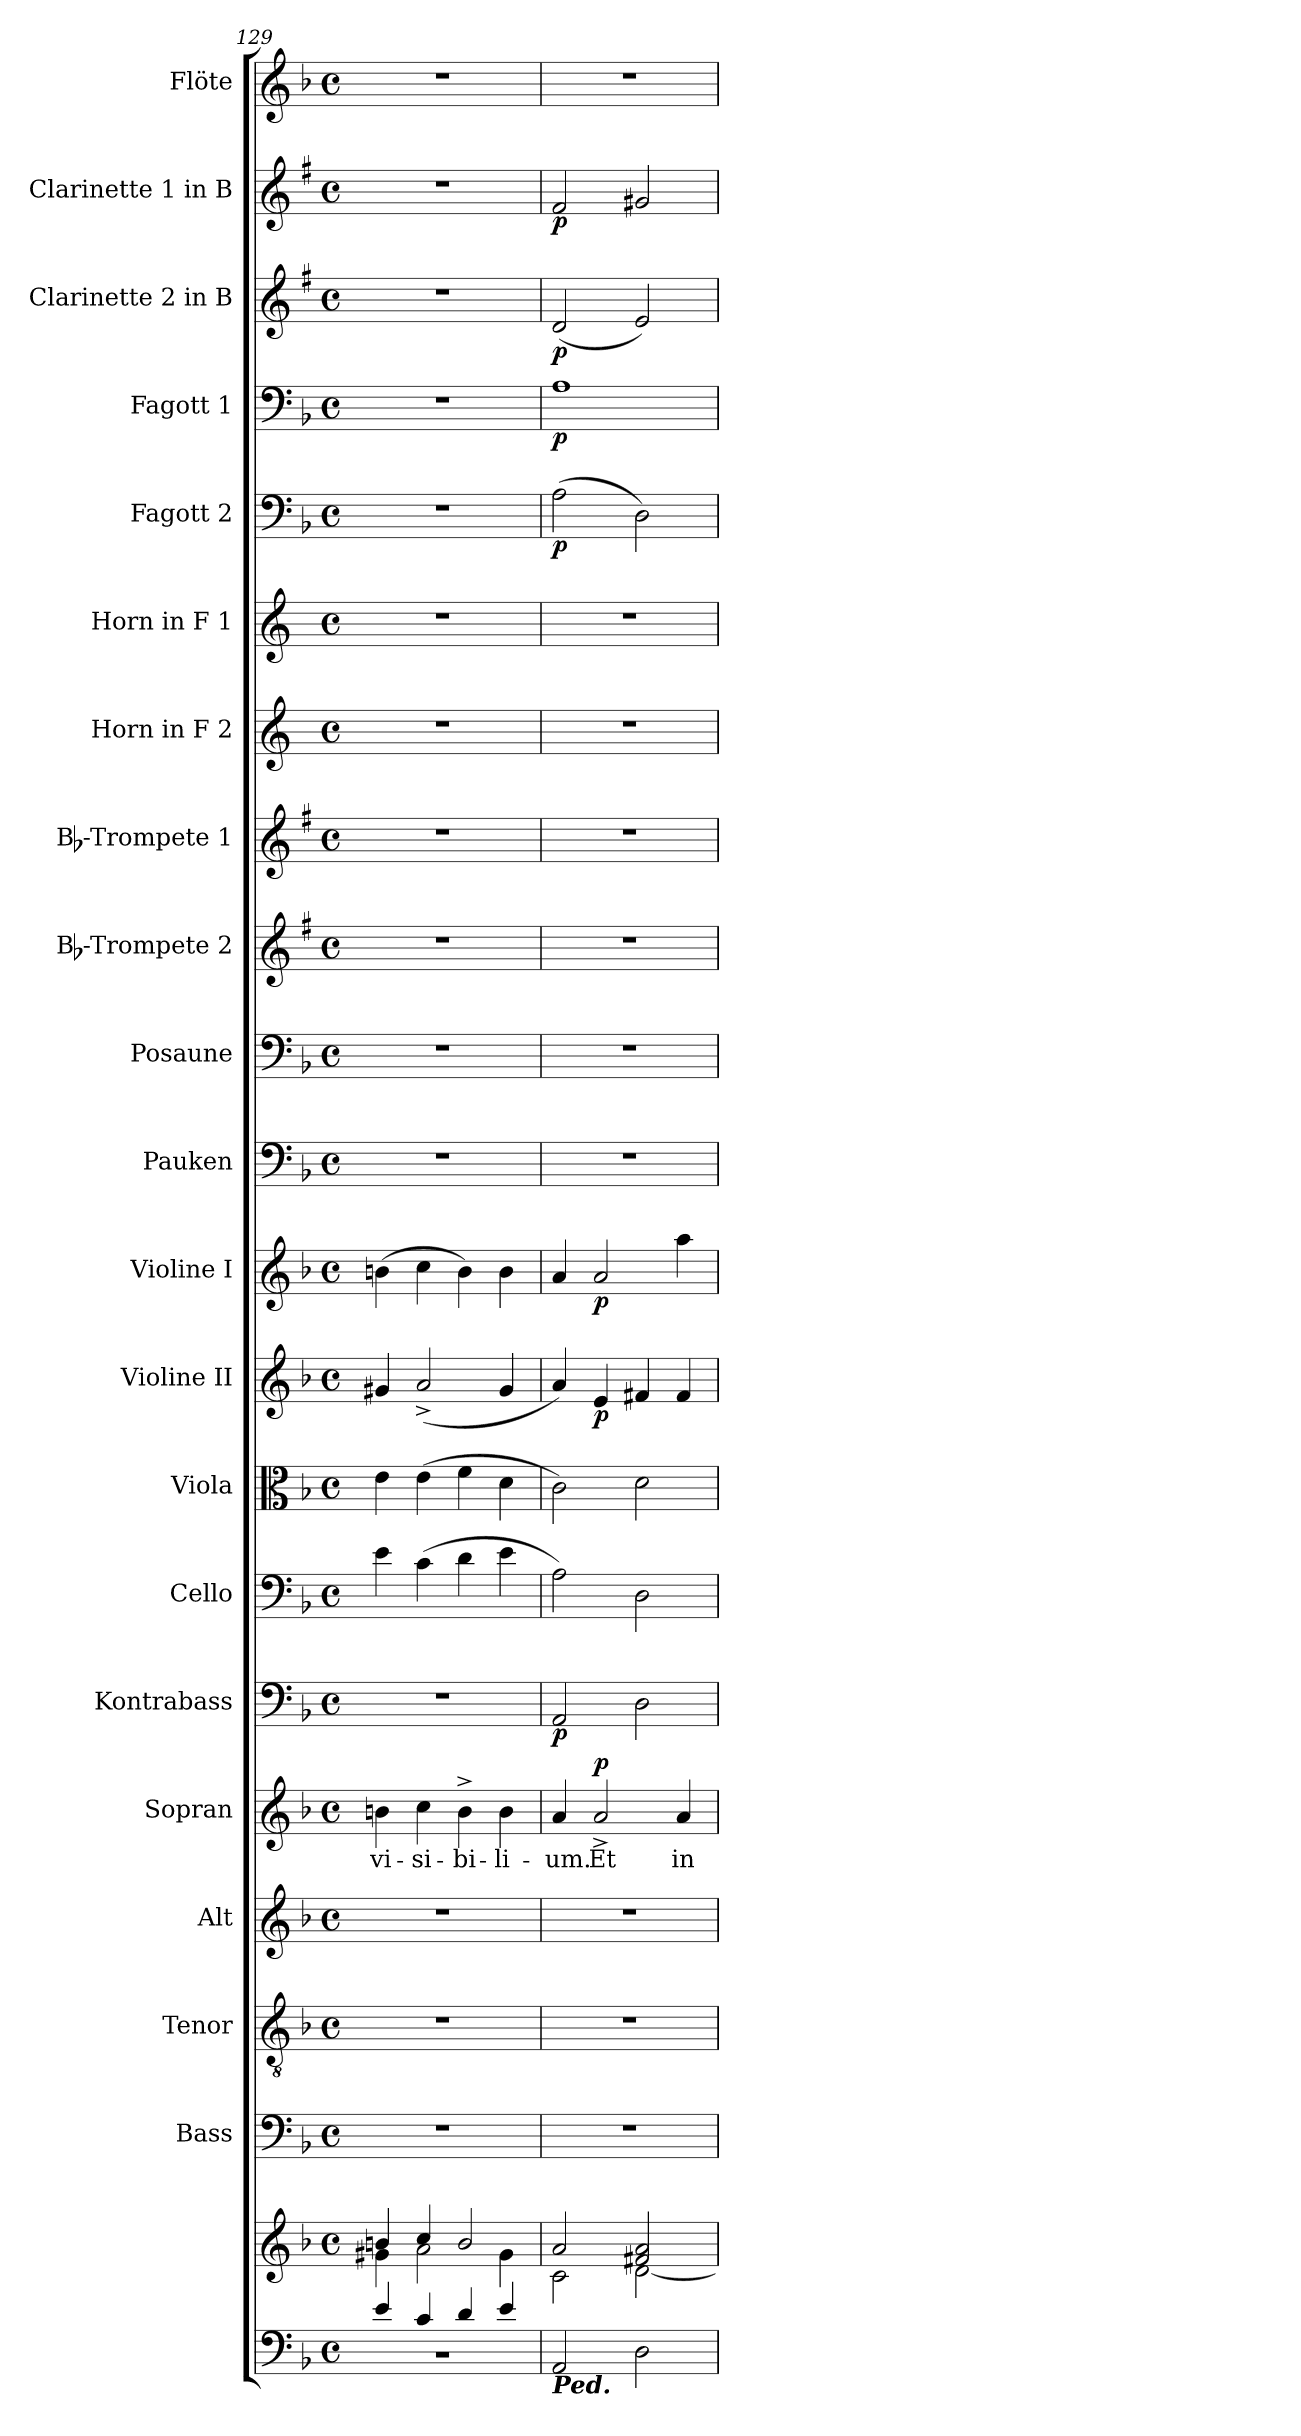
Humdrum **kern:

**kern	**kern	**kern	**kern	**kern	**kern	**text	**dynam	**kern	**dynam	**kern	**kern	**kern	**dynam	**kern	**dynam	**kern	**kern	**kern	**kern	**kern	**kern	**kern	**dynam	**kern	**dynam	**kern	**dynam	**kern	**dynam	**kern
*part21	*part21	*part20	*part19	*part18	*part17	*part17	*part17	*part16	*part16	*part15	*part14	*part13	*part13	*part12	*part12	*part11	*part10	*part9	*part8	*part7	*part6	*part5	*part5	*part4	*part4	*part3	*part3	*part2	*part2	*part1
*staff22	*staff21	*staff20	*staff19	*staff18	*staff17	*staff17	*staff17	*staff16	*staff16	*staff15	*staff14	*staff13	*staff13	*staff12	*staff12	*staff11	*staff10	*staff9	*staff8	*staff7	*staff6	*staff5	*staff5	*staff4	*staff4	*staff3	*staff3	*staff2	*staff2	*staff1
*	*	*I"Bass	*I"Tenor	*I"Alt	*I"Sopran	*	*	*I"Kontrabass	*	*I"Cello	*I"Viola	*I"Violine II	*	*I"Violine I	*	*I"Pauken	*I"Posaune	*I"Bb-Trompete 2	*I"Bb-Trompete 1	*I"Horn in F 2	*I"Horn in F 1	*I"Fagott 2	*	*I"Fagott 1	*	*I"Clarinette 2 in B	*	*I"Clarinette 1 in B	*	*I"Flöte
*	*	*I'B.	*I'T.	*I'A.	*I'S.	*	*	*I'Kb.	*	*	*I'Vla.	*I'Vl. II	*	*I'Vl. I	*	*I'Pk.	*I'Pos.	*I'Bb Trp. 2	*I'Bb Trp. 1	*	*	*I'Fg. 2	*	*I'Fg. 1	*	*I'Clar. 2	*	*I'Clar.1	*	*I'Fl.
*clefF4	*clefG2	*clefF4	*clefGv2	*clefG2	*clefG2	*	*	*clefF4	*	*clefF4	*clefC3	*clefG2	*	*clefG2	*	*clefF4	*clefF4	*clefG2	*clefG2	*clefG2	*clefG2	*clefF4	*	*clefF4	*	*clefG2	*	*clefG2	*	*clefG2
*	*	*	*	*	*	*	*	*ITrd7c12	*	*	*	*	*	*	*	*	*	*ITrd1c2	*ITrd1c2	*ITrd4c7	*ITrd4c7	*	*	*	*	*ITrd1c2	*	*ITrd1c2	*	*
*k[b-]	*k[b-]	*k[b-]	*k[b-]	*k[b-]	*k[b-]	*	*	*k[b-]	*	*k[b-]	*k[b-]	*k[b-]	*	*k[b-]	*	*k[b-]	*k[b-]	*k[b-]	*k[b-]	*k[b-]	*k[b-]	*k[b-]	*	*k[b-]	*	*k[b-]	*	*k[b-]	*	*k[b-]
*F:	*F:	*F:	*F:	*F:	*F:	*	*	*F:	*	*F:	*F:	*F:	*	*F:	*	*F:	*F:	*F:	*F:	*F:	*F:	*F:	*	*F:	*	*F:	*	*F:	*	*F:
*M4/4	*M4/4	*M4/4	*M4/4	*M4/4	*M4/4	*	*	*M4/4	*	*M4/4	*M4/4	*M4/4	*	*M4/4	*	*M4/4	*M4/4	*M4/4	*M4/4	*M4/4	*M4/4	*M4/4	*	*M4/4	*	*M4/4	*	*M4/4	*	*M4/4
*met(c)	*met(c)	*met(c)	*met(c)	*met(c)	*met(c)	*	*	*met(c)	*	*met(c)	*met(c)	*met(c)	*	*met(c)	*	*met(c)	*met(c)	*met(c)	*met(c)	*met(c)	*met(c)	*met(c)	*	*met(c)	*	*met(c)	*	*met(c)	*	*met(c)
=129	=129	=129	=129	=129	=129	=129	=129	=129	=129	=129	=129	=129	=129	=129	=129	=129	=129	=129	=129	=129	=129	=129	=129	=129	=129	=129	=129	=129	=129	=129
*^	*^	*	*	*	*	*	*	*	*	*	*	*	*	*	*	*	*	*	*	*	*	*	*	*	*	*	*	*	*	*
!	!	!	!	!	!	!	!	!LO:LY:b	!	!	!	!	!	!	!	!	!	!	!	!	!	!	!	!	!	!	!	!	!	!	!	!
4e/	1r	4bn/	4g#X\	1r	1r	1r	4bn\	-vi-	.	1r	.	4e\	4e\	4g#X/	.	(>4bn\	.	1r	1r	1r	1r	1r	1r	1r	.	1r	.	1r	.	1r	.	1r
!	!	!	!	!	!	!	!	!LO:LY:b	!	!	!	!	!	!	!	!	!	!	!	!	!	!	!	!	!	!	!	!	!	!	!	!
4c/	.	4cc/	2a\	.	.	.	4cc\	-si-	.	.	.	(>4c\	(>4e\	(<2a^</	.	4cc\	.	.	.	.	.	.	.	.	.	.	.	.	.	.	.	.
!	!	!	!	!	!	!	!	!LO:LY:b	!	!	!	!	!	!	!	!	!	!	!	!	!	!	!	!	!	!	!	!	!	!	!	!
4d/	.	2b/	.	.	.	.	4b^>\	-bi-	.	.	.	4d\	4f\	.	.	4b\)	.	.	.	.	.	.	.	.	.	.	.	.	.	.	.	.
!	!	!	!	!	!	!	!	!LO:LY:b	!	!	!	!	!	!	!	!	!	!	!	!	!	!	!	!	!	!	!	!	!	!	!	!
4e/	.	.	4g#\	.	.	.	4b\	-li-	.	.	.	4e\	4d\	4g#/	.	4b\	.	.	.	.	.	.	.	.	.	.	.	.	.	.	.	.
*v	*v	*	*	*	*	*	*	*	*	*	*	*	*	*	*	*	*	*	*	*	*	*	*	*	*	*	*	*	*	*	*	*
=130	=130	=130	=130	=130	=130	=130	=130	=130	=130	=130	=130	=130	=130	=130	=130	=130	=130	=130	=130	=130	=130	=130	=130	=130	=130	=130	=130	=130	=130	=130	=130
!LO:TX:b:Bi:t=Ped.	!	!	!	!	!	!	!	!	!	!	!	!	!	!	!	!	!	!	!	!	!	!	!	!	!	!	!	!	!	!	!
!	!	!	!	!	!	!	!LO:LY:b	!	!	!LO:DY:b	!	!	!	!	!	!	!	!	!	!	!	!	!	!LO:DY:b	!	!LO:DY:b	!	!LO:DY:b	!	!LO:DY:b	!
2AA/	2a/	2c\	1r	1r	1r	4a/	-um.	.	2AAA/	p	2A\)	2c\)	4a/)	.	4a/	.	1r	1r	1r	1r	1r	1r	(>2A\	p	1A	p	(<2c/	p	2e/	p	1r
!	!	!	!	!	!	!	!LO:LY:b	!LO:DY:a	!	!	!	!	!	!LO:DY:b	!	!LO:DY:b	!	!	!	!	!	!	!	!	!	!	!	!	!	!	!
.	.	.	.	.	.	2a^>/	Et	p	.	.	.	.	4e/	p	2a/	p	.	.	.	.	.	.	.	.	.	.	.	.	.	.	.
2D\	2f#X/ 2a/	[<2d\	.	.	.	.	.	.	2DD\	.	2D\	2d\	4f#X/	.	.	.	.	.	.	.	.	.	2D\)	.	.	.	2d/)	.	2f#X/	.	.
!	!	!	!	!	!	!	!LO:LY:b	!	!	!	!	!	!	!	!	!	!	!	!	!	!	!	!	!	!	!	!	!	!	!	!
.	.	.	.	.	.	4a/	in	.	.	.	.	.	4f#/	.	4aa\	.	.	.	.	.	.	.	.	.	.	.	.	.	.	.	.
*	*v	*v	*	*	*	*	*	*	*	*	*	*	*	*	*	*	*	*	*	*	*	*	*	*	*	*	*	*	*	*	*
=	=	=	=	=	=	=	=	=	=	=	=	=	=	=	=	=	=	=	=	=	=	=	=	=	=	=	=	=	=	=
*-	*-	*-	*-	*-	*-	*-	*-	*-	*-	*-	*-	*-	*-	*-	*-	*-	*-	*-	*-	*-	*-	*-	*-	*-	*-	*-	*-	*-	*-	*-
